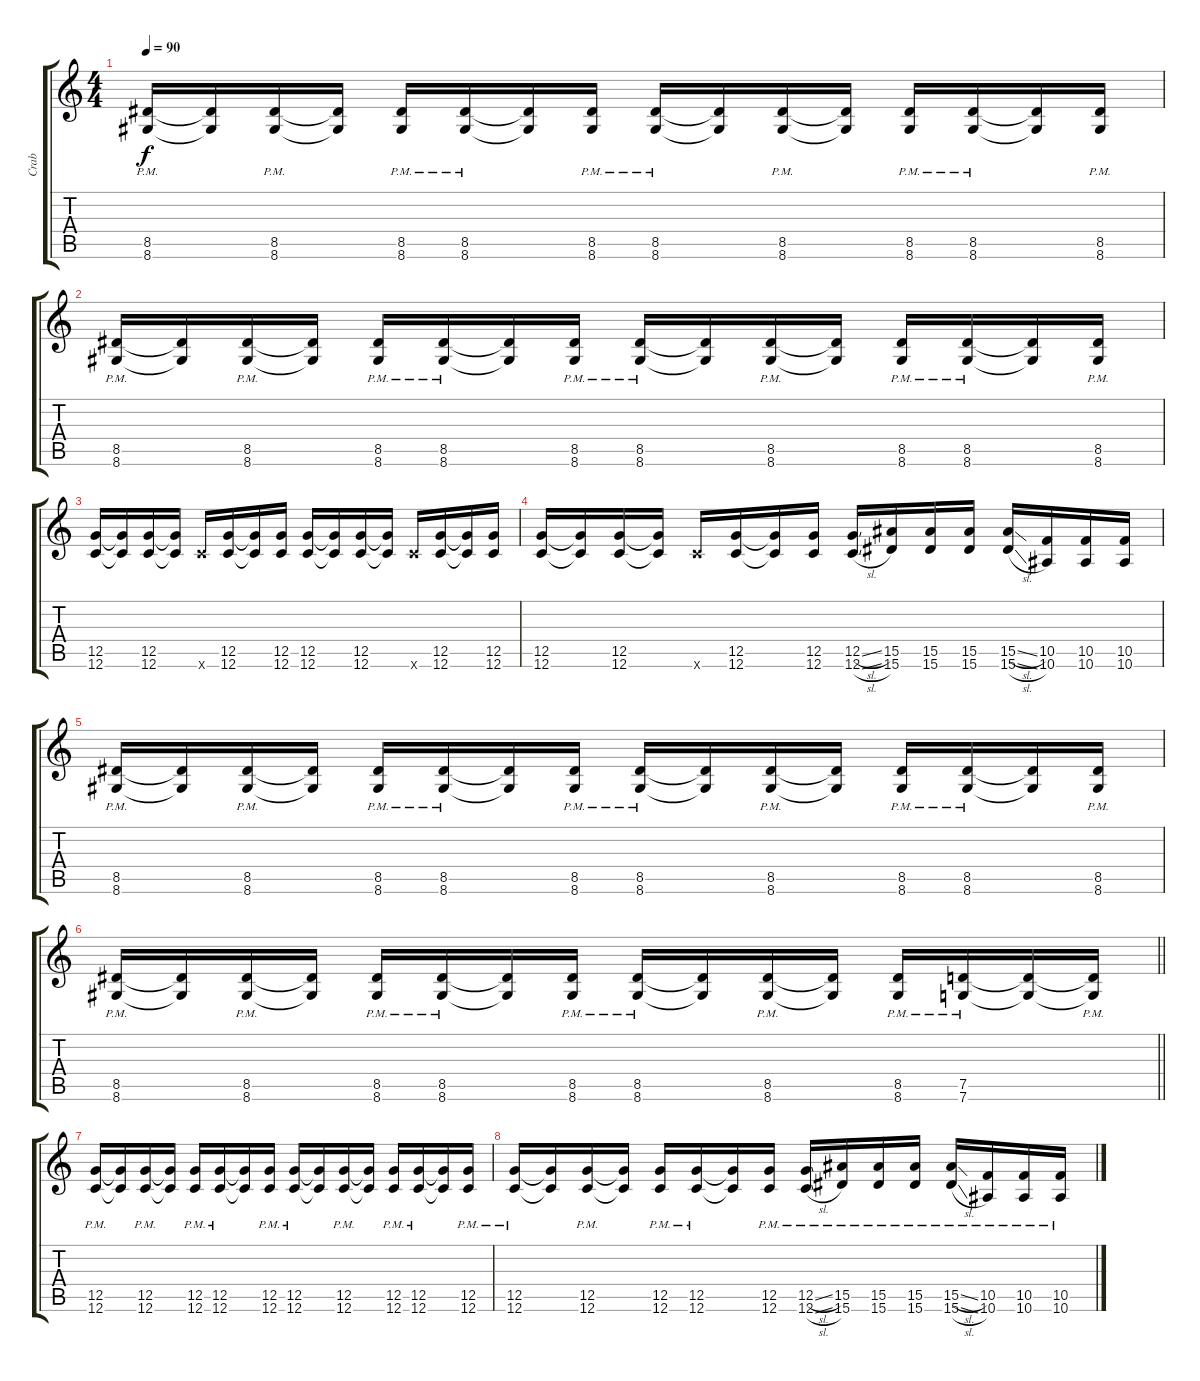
\track ("Crab" "Crab") {instrument distortionguitar}
\staff {score tabs}
\tuning (D4 A3 F3 C3 G2 C2) {hide}
\ts (4 4)
\tempo 90
\clef g2
\ks c
(8.5{pm} 8.6{pm}).16{dy f} (8.5{t} 8.6{t}).16 (8.5{pm} 8.6{pm}).16 (8.5{t} 8.6{t}).16 (8.5{pm} 8.6{pm}).16 (8.5{pm} 8.6{pm}).16 (8.5{t} 8.6{t}).16 (8.5{pm} 8.6{pm}).16 (8.5{pm} 8.6{pm}).16 (8.5{t} 8.6{t}).16 (8.5{pm} 8.6{pm}).16 (8.5{t} 8.6{t}).16 (8.5{pm} 8.6{pm}).16 (8.5{pm} 8.6{pm}).16 (8.5{t} 8.6{t}).16 (8.5{pm} 8.6{pm}).16 |
(8.5{pm} 8.6{pm}).16 (8.5{t} 8.6{t}).16 (8.5{pm} 8.6{pm}).16 (8.5{t} 8.6{t}).16 (8.5{pm} 8.6{pm}).16 (8.5{pm} 8.6{pm}).16 (8.5{t} 8.6{t}).16 (8.5{pm} 8.6{pm}).16 (8.5{pm} 8.6{pm}).16 (8.5{t} 8.6{t}).16 (8.5{pm} 8.6{pm}).16 (8.5{t} 8.6{t}).16 (8.5{pm} 8.6{pm}).16 (8.5{pm} 8.6{pm}).16 (8.5{t} 8.6{t}).16 (8.5{pm} 8.6{pm}).16 |
(12.5 12.6).16 (12.5{t} 12.6{t}).16 (12.5 12.6).16 (12.5{t} 12.6{t}).16 12.6{x}.16 (12.5 12.6).16 (12.5{t} 12.6{t}).16 (12.5 12.6).16 (12.5 12.6).16 (12.5{t} 12.6{t}).16 (12.5 12.6).16 (12.5{t} 12.6{t}).16 12.6{x}.16 (12.5 12.6).16 (12.5{t} 12.6{t}).16 (12.5 12.6).16 |
(12.5 12.6).16 (12.5{t} 12.6{t}).16 (12.5 12.6).16 (12.5{t} 12.6{t}).16 12.6{x}.16 (12.5 12.6).16 (12.5{t} 12.6{t}).16 (12.5 12.6).16 (12.5{sl} 12.6{sl}).16 (15.5 15.6).16 (15.5 15.6).16 (15.5 15.6).16 (15.5{sl} 15.6{sl}).16 (10.5 10.6).16 (10.5 10.6).16 (10.5 10.6).16 |
(8.5{pm} 8.6{pm}).16 (8.5{t} 8.6{t}).16 (8.5{pm} 8.6{pm}).16 (8.5{t} 8.6{t}).16 (8.5{pm} 8.6{pm}).16 (8.5{pm} 8.6{pm}).16 (8.5{t} 8.6{t}).16 (8.5{pm} 8.6{pm}).16 (8.5{pm} 8.6{pm}).16 (8.5{t} 8.6{t}).16 (8.5{pm} 8.6{pm}).16 (8.5{t} 8.6{t}).16 (8.5{pm} 8.6{pm}).16 (8.5{pm} 8.6{pm}).16 (8.5{t} 8.6{t}).16 (8.5{pm} 8.6{pm}).16 |
\barLineRight lightlight
(8.5{pm} 8.6{pm}).16 (8.5{t} 8.6{t}).16 (8.5{pm} 8.6{pm}).16 (8.5{t} 8.6{t}).16 (8.5{pm} 8.6{pm}).16 (8.5{pm} 8.6{pm}).16 (8.5{t} 8.6{t}).16 (8.5{pm} 8.6{pm}).16 (8.5{pm} 8.6{pm}).16 (8.5{t} 8.6{t}).16 (8.5{pm} 8.6{pm}).16 (8.5{t} 8.6{t}).16 (8.5{pm} 8.6{pm}).16 (7.5{pm} 7.6{pm}).16 (7.5{t} 7.6{t}).16 (7.5{pm t} 7.6{pm t}).16 |
(12.5{pm} 12.6{pm}).16 (12.5{t} 12.6{t}).16 (12.5{pm} 12.6{pm}).16 (12.5{t} 12.6{t}).16 (12.5{pm} 12.6{pm}).16 (12.5{pm} 12.6{pm}).16 (12.5{t} 12.6{t}).16 (12.5{pm} 12.6{pm}).16 (12.5{pm} 12.6{pm}).16 (12.5{t} 12.6{t}).16 (12.5{pm} 12.6{pm}).16 (12.5{t} 12.6{t}).16 (12.5{pm} 12.6{pm}).16 (12.5{pm} 12.6{pm}).16 (12.5{t} 12.6{t}).16 (12.5{pm} 12.6{pm}).16 |
(12.5{pm} 12.6{pm}).16 (12.5{t} 12.6{t}).16 (12.5{pm} 12.6{pm}).16 (12.5{t} 12.6{t}).16 (12.5{pm} 12.6{pm}).16 (12.5{pm} 12.6{pm}).16 (12.5{t} 12.6{t}).16 (12.5{pm} 12.6{pm}).16 (12.5{sl pm} 12.6{sl pm}).16 (15.5{pm} 15.6{pm}).16 (15.5{pm} 15.6{pm}).16 (15.5{pm} 15.6{pm}).16 (15.5{sl pm} 15.6{sl pm}).16 (10.5{pm} 10.6{pm}).16 (10.5{pm} 10.6{pm}).16 (10.5{pm} 10.6{pm}).16
